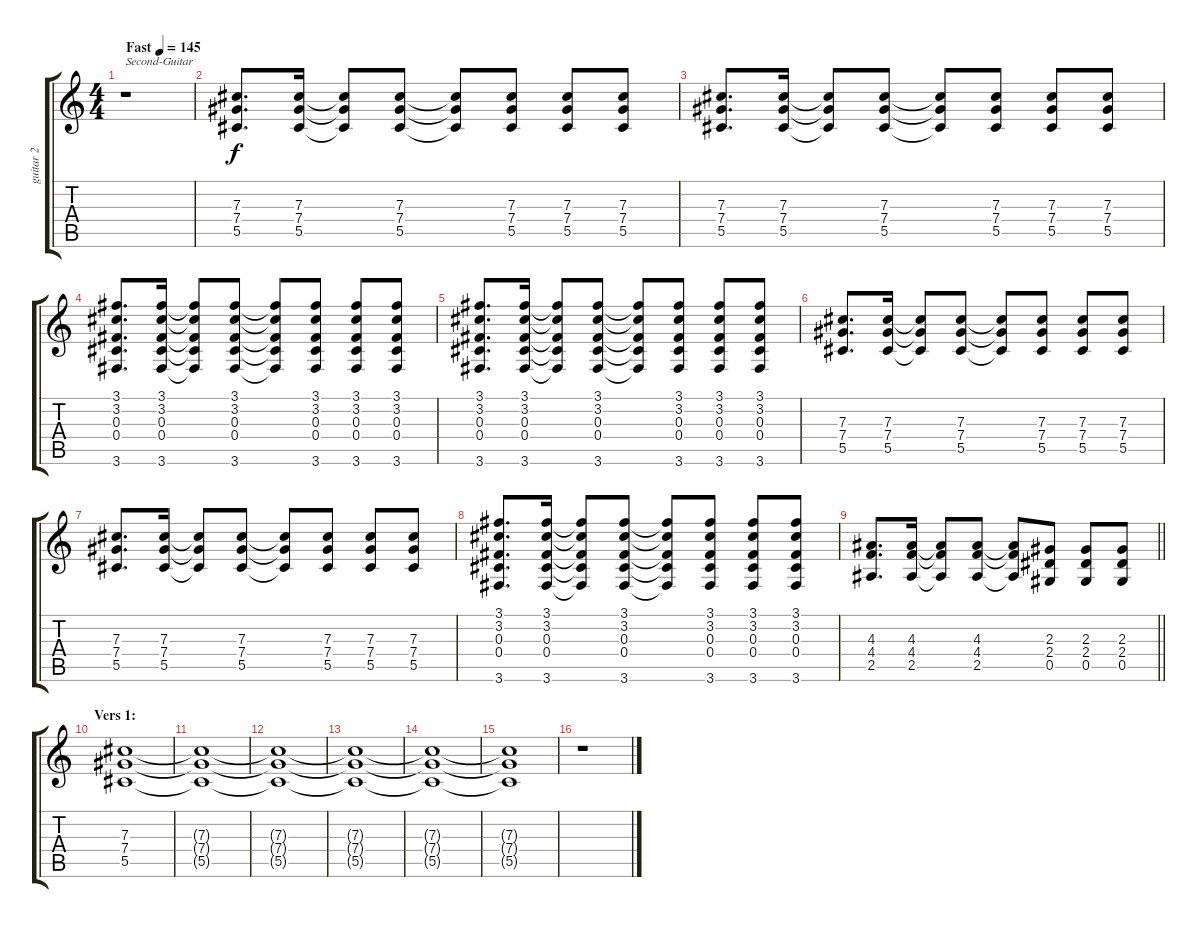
\track ("guitar 2" "guitar 2") {instrument distortionguitar}
\staff {score tabs}
\tuning (Eb4 Bb3 Gb3 Db3 Ab2 Eb2) {hide}
\ts (4 4)
\tempo (145 "Fast")
\clef g2
\ks c
r.1{txt "Second-Guitar" dy f instrument distortionguitar} |
(7.3 7.4 5.5).8{d} (7.3 7.4 5.5).16 (7.3{t} 7.4{t} 5.5{t}).8 (7.3 7.4 5.5).8 (7.3{t} 7.4{t} 5.5{t}).8 (7.3 7.4 5.5).8 (7.3 7.4 5.5).8 (7.3 7.4 5.5).8 |
(7.3 7.4 5.5).8{d} (7.3 7.4 5.5).16 (7.3{t} 7.4{t} 5.5{t}).8 (7.3 7.4 5.5).8 (7.3{t} 7.4{t} 5.5{t}).8 (7.3 7.4 5.5).8 (7.3 7.4 5.5).8 (7.3 7.4 5.5).8 |
(3.1 3.2 0.3 0.4 3.6).8{d} (3.1 3.2 0.3 0.4 3.6).16 (3.1{t} 3.2{t} 0.3{t} 0.4{t} 3.6{t}).8 (3.1 3.2 0.3 0.4 3.6).8 (3.1{t} 3.2{t} 0.3{t} 0.4{t} 3.6{t}).8 (3.1 3.2 0.3 0.4 3.6).8 (3.1 3.2 0.3 0.4 3.6).8 (3.1 3.2 0.3 0.4 3.6).8 |
(3.1 3.2 0.3 0.4 3.6).8{d} (3.1 3.2 0.3 0.4 3.6).16 (3.1{t} 3.2{t} 0.3{t} 0.4{t} 3.6{t}).8 (3.1 3.2 0.3 0.4 3.6).8 (3.1{t} 3.2{t} 0.3{t} 0.4{t} 3.6{t}).8 (3.1 3.2 0.3 0.4 3.6).8 (3.1 3.2 0.3 0.4 3.6).8 (3.1 3.2 0.3 0.4 3.6).8 |
(7.3 7.4 5.5).8{d} (7.3 7.4 5.5).16 (7.3{t} 7.4{t} 5.5{t}).8 (7.3 7.4 5.5).8 (7.3{t} 7.4{t} 5.5{t}).8 (7.3 7.4 5.5).8 (7.3 7.4 5.5).8 (7.3 7.4 5.5).8 |
(7.3 7.4 5.5).8{d} (7.3 7.4 5.5).16 (7.3{t} 7.4{t} 5.5{t}).8 (7.3 7.4 5.5).8 (7.3{t} 7.4{t} 5.5{t}).8 (7.3 7.4 5.5).8 (7.3 7.4 5.5).8 (7.3 7.4 5.5).8 |
(3.1 3.2 0.3 0.4 3.6).8{d} (3.1 3.2 0.3 0.4 3.6).16 (3.1{t} 3.2{t} 0.3{t} 0.4{t} 3.6{t}).8 (3.1 3.2 0.3 0.4 3.6).8 (3.1{t} 3.2{t} 0.3{t} 0.4{t} 3.6{t}).8 (3.1 3.2 0.3 0.4 3.6).8 (3.1 3.2 0.3 0.4 3.6).8 (3.1 3.2 0.3 0.4 3.6).8 |
\barLineRight lightlight
(4.3 4.4 2.5).8{d} (4.3 4.4 2.5).16 (4.3{t} 4.4{t} 2.5{t}).8 (4.3 4.4 2.5).8 (4.3{t} 4.4{t} 2.5{t}).8 (2.3 2.4 0.5).8 (2.3 2.4 0.5).8 (2.3 2.4 0.5).8 |
\section ("" "Vers 1:")
(7.3 7.4 5.5).1 |
(7.3{t} 7.4{t} 5.5{t}).1 |
(7.3{t} 7.4{t} 5.5{t}).1{volume 0} |
(7.3{t} 7.4{t} 5.5{t}).1 |
(7.3{t} 7.4{t} 5.5{t}).1 |
(7.3{t} 7.4{t} 5.5{t}).1 |
r.1
